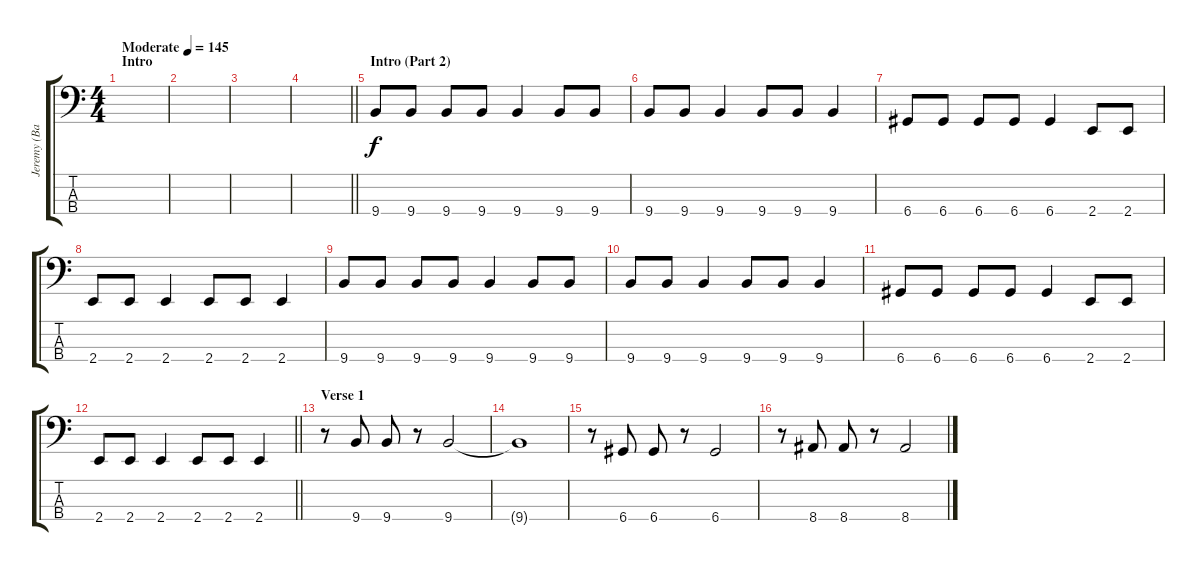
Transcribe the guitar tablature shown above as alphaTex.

\track ("Jeremy (Bass)" "Jeremy (Ba") {instrument electricbasspick}
\staff {score tabs}
\tuning (G2 D2 A1 D1) {hide}
\ts (4 4)
\section ("" "Intro")
\tempo (145 "Moderate")
\clef f4
\ks c
|
|
|
\barLineRight lightlight
|
\section ("" "Intro (Part 2)")
9.4.8 9.4.8 9.4.8 9.4.8 9.4.4 9.4.8 9.4.8 |
9.4.8 9.4.8 9.4.4 9.4.8 9.4.8 9.4.4 |
6.4.8 6.4.8 6.4.8 6.4.8 6.4.4 2.4.8 2.4.8 |
2.4.8 2.4.8 2.4.4 2.4.8 2.4.8 2.4.4 |
9.4.8 9.4.8 9.4.8 9.4.8 9.4.4 9.4.8 9.4.8 |
9.4.8 9.4.8 9.4.4 9.4.8 9.4.8 9.4.4 |
6.4.8 6.4.8 6.4.8 6.4.8 6.4.4 2.4.8 2.4.8 |
\barLineRight lightlight
2.4.8 2.4.8 2.4.4 2.4.8 2.4.8 2.4.4 |
\section ("" "Verse 1")
r.8 9.4.8 9.4.8 r.8 9.4.2 |
9.4{t}.1 |
r.8 6.4.8 6.4.8 r.8 6.4.2 |
r.8 8.4.8 8.4.8 r.8 8.4.2
